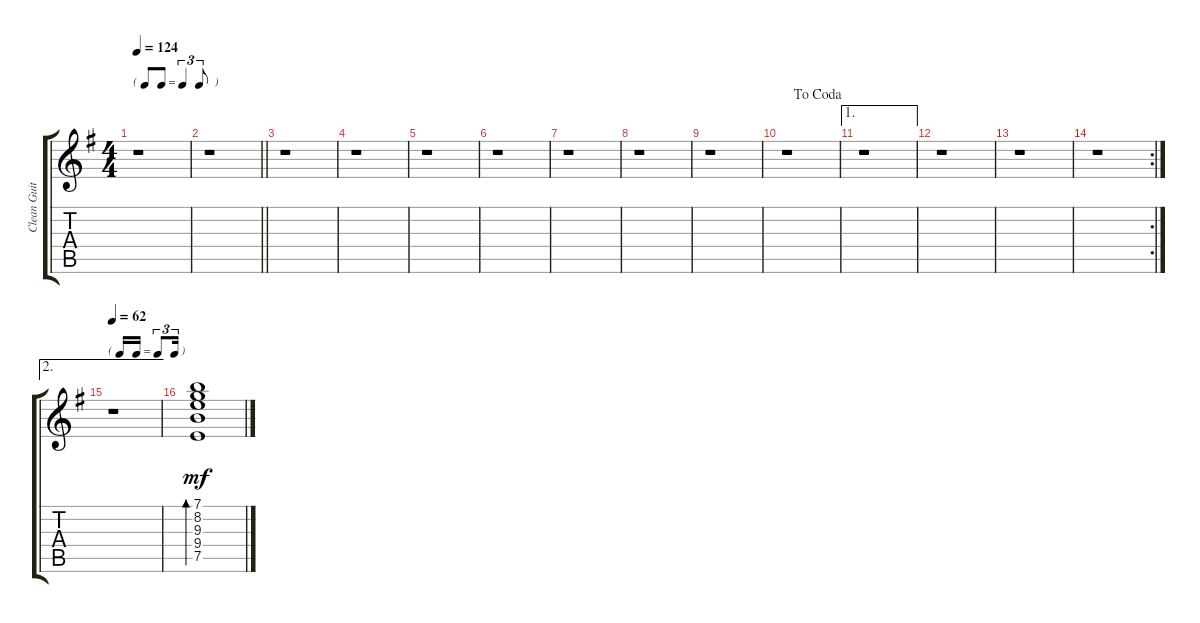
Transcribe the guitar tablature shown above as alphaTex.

\track ("Clean Guitar" "Clean Guit") {instrument electricguitarclean}
\staff {score tabs}
\tuning (E4 B3 G3 D3 A2 E2) {hide}
\ts (4 4)
\tf triplet8th
\tempo 124
\clef g2
\ks g
r.1{dy mf} |
\barLineRight lightlight
r.1 |
r.1 |
r.1 |
r.1 |
r.1 |
r.1 |
r.1 |
r.1 |
\jump dacoda
r.1 |
\ae 1
r.1 |
r.1 |
r.1 |
\rc 2
r.1 |
\ae 2
\tf triplet16th
\tempo 62
r.1 |
(7.1 8.2 9.3 9.4 7.5).1{bd 30}
